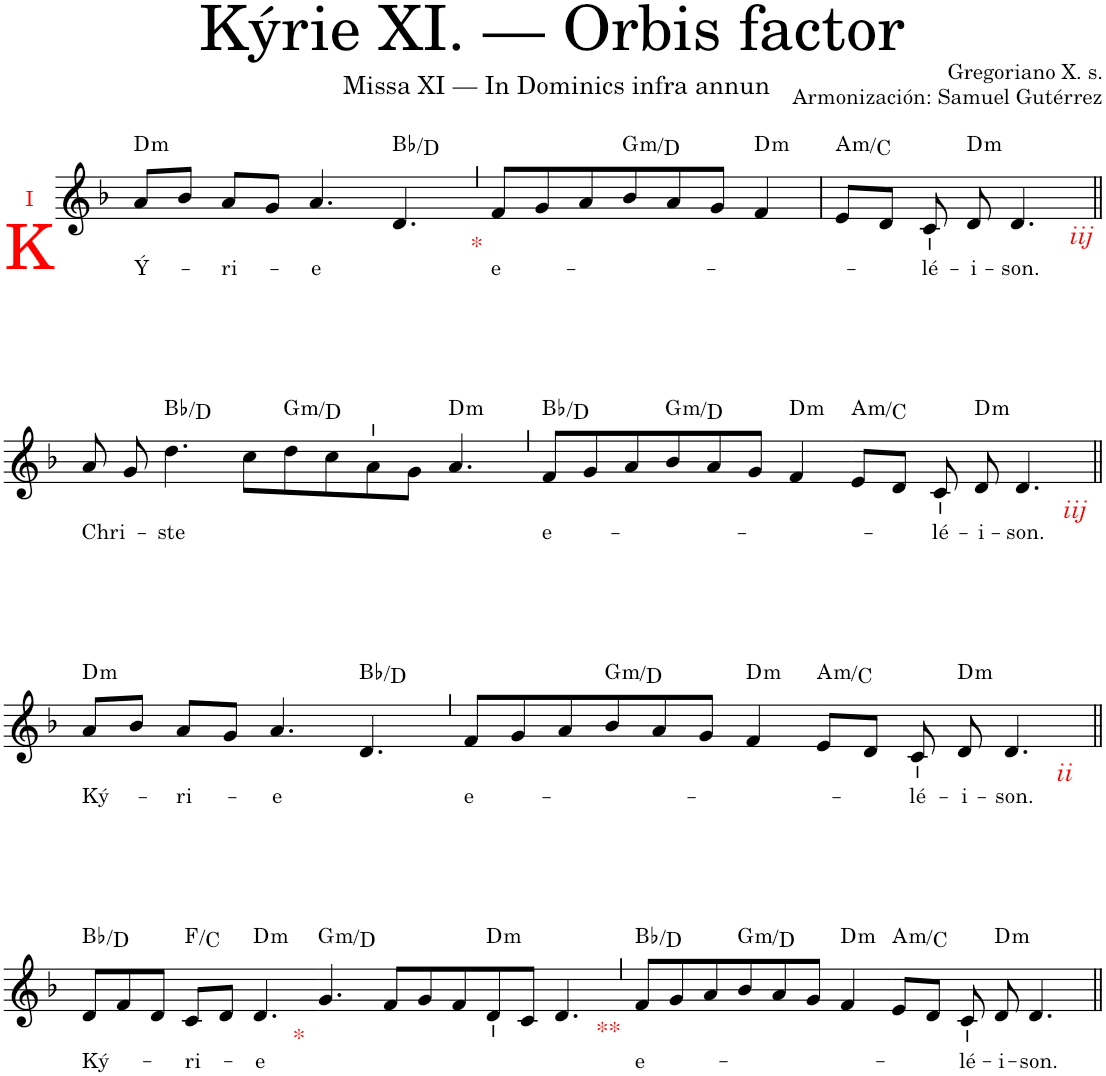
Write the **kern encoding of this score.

**kern	**text	**harte
*part1	*part1	*part1
*staff1	*staff1	*
*I"Soprano	*	*
*clefG2	*	*
*k[b-]	*	*
*M4/4	*	*
=1	=1	=1
!LO:TX:a:color=#FF0000:t=I	!	!
!LO:TX:b:color=#FF0000:t=K	!	!
!	!LO:LY:b	!LO:H:kt=m
8a/L	Ý-	D:min
8b-/J	.	.
!	!LO:LY:b	!
8a/L	-ri-	.
8g/J	.	.
!	!LO:LY:b	!
4.a/	-e	.
[8d/	.	Bb:maj/3
=2`	=2`	=2`
!LO:TX:b:color=#FF0000:t=*	!	!
!	!LO:LY:b	!
8f/L	e-	.
4d/]	.	.
!	!	!LO:H:kt=m
8g/	.	G:min/5
8a/	.	.
8b-/	.	.
!	!	!LO:H:kt=m
8a/	.	D:min
8g/J	.	.
4f/	.	.
=3	=3	=3
!LO:TX:b:i:color=#FF0000:t=iij	!	!LO:H:kt=m
8e/L	.	A:min/b3
8d/J	.	.
!	!LO:LY:b	!
8c/	-lé-	.
!	!LO:LY:b	!LO:H:kt=m
8d/	-i-	D:min
!	!LO:LY:b	!
4.d/	-son.	.
!!LO:LB:g=z
=4||	=4||	=4||
!	!LO:LY:b	!
8a/	Chri-	.
8g/	.	.
!	!LO:LY:b	!
4.dd\	-ste	Bb:maj/3
=5-	=5-	=5-
8cc\L	.	.
!	!	!LO:H:kt=m
8dd\	.	G:min/5
8cc\	.	.
8a\	.	.
8g\J	.	.
!	!	!LO:H:kt=m
4.a/	.	D:min
=6`	=6`	=6`
!	!LO:LY:b	!
8f/L	e-	Bb:maj/3
8g/	.	.
8a/	.	.
!	!	!LO:H:kt=m
8b-/	.	G:min/5
8a/	.	.
8g/J	.	.
!	!	!LO:H:kt=m
4f/	.	D:min
=7-	=7-	=7-
!LO:TX:b:i:color=#FF0000:t=iij	!	!LO:H:kt=m
8e/L	.	A:min/b3
8d/J	.	.
!	!LO:LY:b	!
8c/	-lé-	.
!	!LO:LY:b	!LO:H:kt=m
8d/	-i-	D:min
!	!LO:LY:b	!
4.d/	-son.	.
!!LO:LB:g=z
=8||	=8||	=8||
!	!LO:LY:b	!LO:H:kt=m
8a/L	Ký-	D:min
8b-/J	.	.
!	!LO:LY:b	!
8a/L	-ri-	.
8g/J	.	.
!	!LO:LY:b	!
4.a/	-e	.
[8d/	.	Bb:maj/3
=9`	=9`	=9`
!	!LO:LY:b	!
8f/L	e-	.
4d/]	.	.
!	!	!LO:H:kt=m
8g/	.	G:min/5
8a/	.	.
8b-/	.	.
!	!	!LO:H:kt=m
8a/	.	D:min
8g/J	.	.
4f/	.	.
=10-	=10-	=10-
!LO:TX:b:i:color=#FF0000:t=ii	!	!LO:H:kt=m
8e/L	.	A:min/b3
8d/J	.	.
!	!LO:LY:b	!
8c/	-lé-	.
!	!LO:LY:b	!LO:H:kt=m
8d/	-i-	D:min
!	!LO:LY:b	!
4.d/	-son.	.
!!LO:LB:g=z
=11||	=11||	=11||
!	!LO:LY:b	!
8d/L	Ký-	Bb:maj/3
8f/	.	.
8d/J	.	.
!	!LO:LY:b	!
8c/L	-ri-	F:maj/5
8d/J	.	.
!	!LO:LY:b	!LO:H:kt=m
4.d/	-e	D:min
=12-	=12-	=12-
!LO:TX:b:color=#FF0000:t=*	!	!LO:H:kt=m
4.g/	.	G:min/5
8f/L	.	.
8g/	.	.
8f/	.	.
!	!	!LO:H:kt=m
8d/	.	D:min
8c/J	.	.
4.d/	.	.
=13`	=13`	=13`
!LO:TX:b:color=#FF0000:t=**	!	!
!	!LO:LY:b	!
8f/L	e-	Bb:maj/3
8g/	.	.
8a/	.	.
!	!	!LO:H:kt=m
8b-/	.	G:min/5
8a/	.	.
8g/J	.	.
!	!	!LO:H:kt=m
4f/	.	D:min
=14-	=14-	=14-
!	!	!LO:H:kt=m
8e/L	.	A:min/b3
8d/J	.	.
!	!LO:LY:b	!
8c/	-lé-	.
!	!LO:LY:b	!LO:H:kt=m
8d/	-i-	D:min
!	!LO:LY:b	!
4.d/	-son.	.
=||	=||	=||
*-	*-	*-
